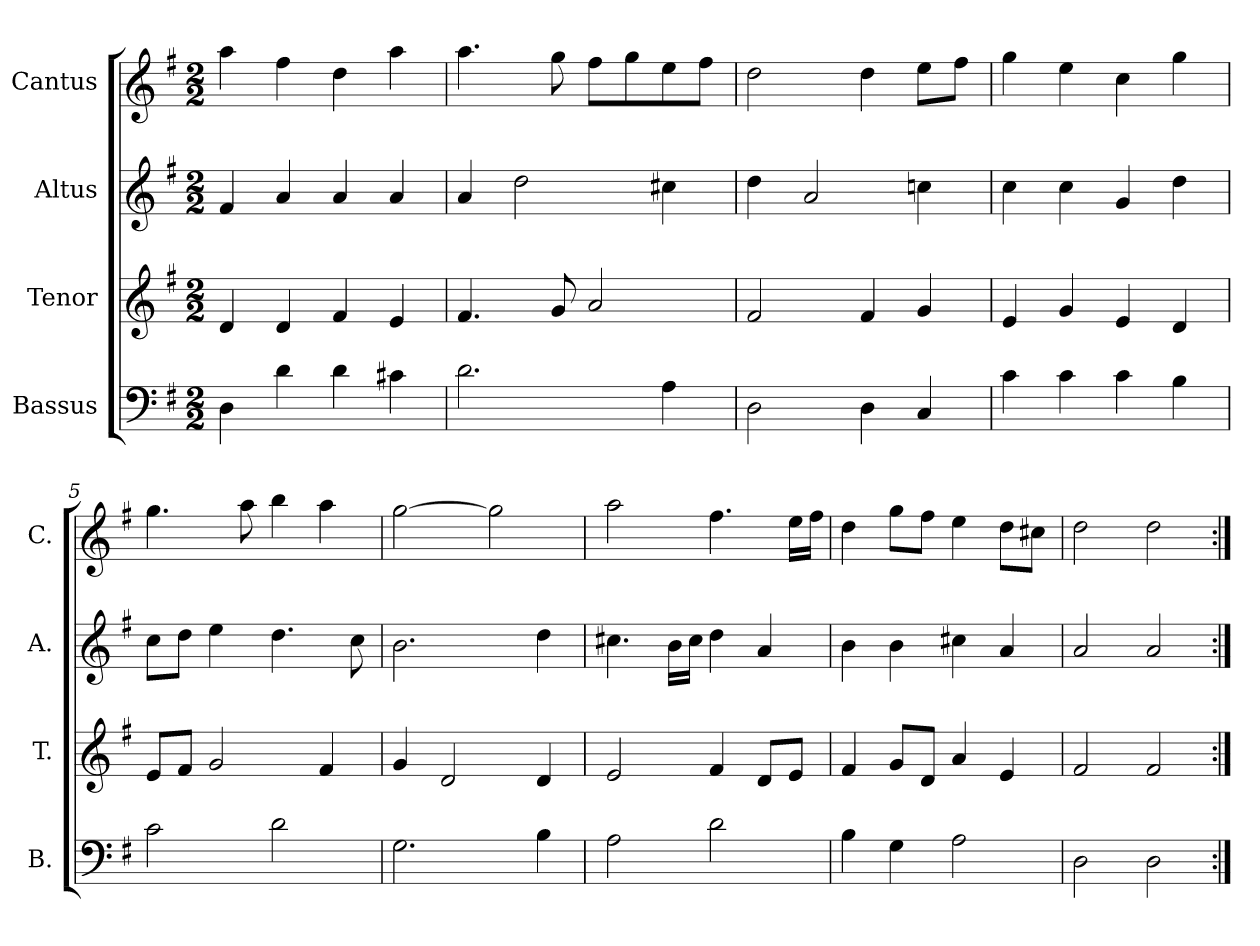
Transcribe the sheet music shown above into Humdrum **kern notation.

**kern	**kern	**kern	**kern
*part4	*part3	*part2	*part1
*staff4	*staff3	*staff2	*staff1
*I"Bassus	*I"Tenor	*I"Altus	*I"Cantus
*I'B.	*I'T.	*I'A.	*I'C.
*clefF4	*clefG2	*clefG2	*clefG2
*k[f#]	*k[f#]	*k[f#]	*k[f#]
*G:	*G:	*G:	*G:
*M2/2	*M2/2	*M2/2	*M2/2
=1	=1	=1	=1
4D\	4d/	4f#/	4aa\
4d\	4d/	4a/	4ff#\
4d\	4f#/	4a/	4dd\
4c#X\	4e/	4a/	4aa\
=2	=2	=2	=2
2.d\	4.f#/	4a/	4.aa\
.	.	2dd\	.
.	8g/	.	8gg\
.	2a/	.	8ff#\L
.	.	.	8gg\
4A\	.	4cc#X\	8ee\
.	.	.	8ff#\J
=3	=3	=3	=3
2D\	2f#/	4dd\	2dd\
.	.	2a/	.
4D\	4f#/	.	4dd\
4C/	4g/	4ccn\	8ee\L
.	.	.	8ff#\J
=4	=4	=4	=4
4c\	4e/	4cc\	4gg\
4c\	4g/	4cc\	4ee\
4c\	4e/	4g/	4cc\
4B\	4d/	4dd\	4gg\
=5	=5	=5	=5
2c\	8e/L	8cc\L	4.gg\
.	8f#/J	8dd\J	.
.	2g/	4ee\	.
.	.	.	8aa\
2d\	.	4.dd\	4bb\
.	4f#/	.	4aa\
.	.	8cc\	.
=6	=6	=6	=6
2.G\	4g/	2.b\	[2gg\
.	2d/	.	.
.	.	.	2gg\]
4B\	4d/	4dd\	.
=7	=7	=7	=7
2A\	2e/	4.cc#X\	2aa\
.	.	16b\LL	.
.	.	16cc#\JJ	.
2d\	4f#/	4dd\	4.ff#\
.	8d/L	4a/	.
.	8e/J	.	16ee\LL
.	.	.	16ff#\JJ
=8	=8	=8	=8
4B\	4f#/	4b\	4dd\
4G\	8g/L	4b\	8gg\L
.	8d/J	.	8ff#\J
2A\	4a/	4cc#X\	4ee\
.	4e/	4a/	8dd\L
.	.	.	8cc#X\J
=9	=9	=9	=9
2D\	2f#/	2a/	2dd\
2D\	2f#/	2a/	2dd\
=:|!	=:|!	=:|!	=:|!
*-	*-	*-	*-
